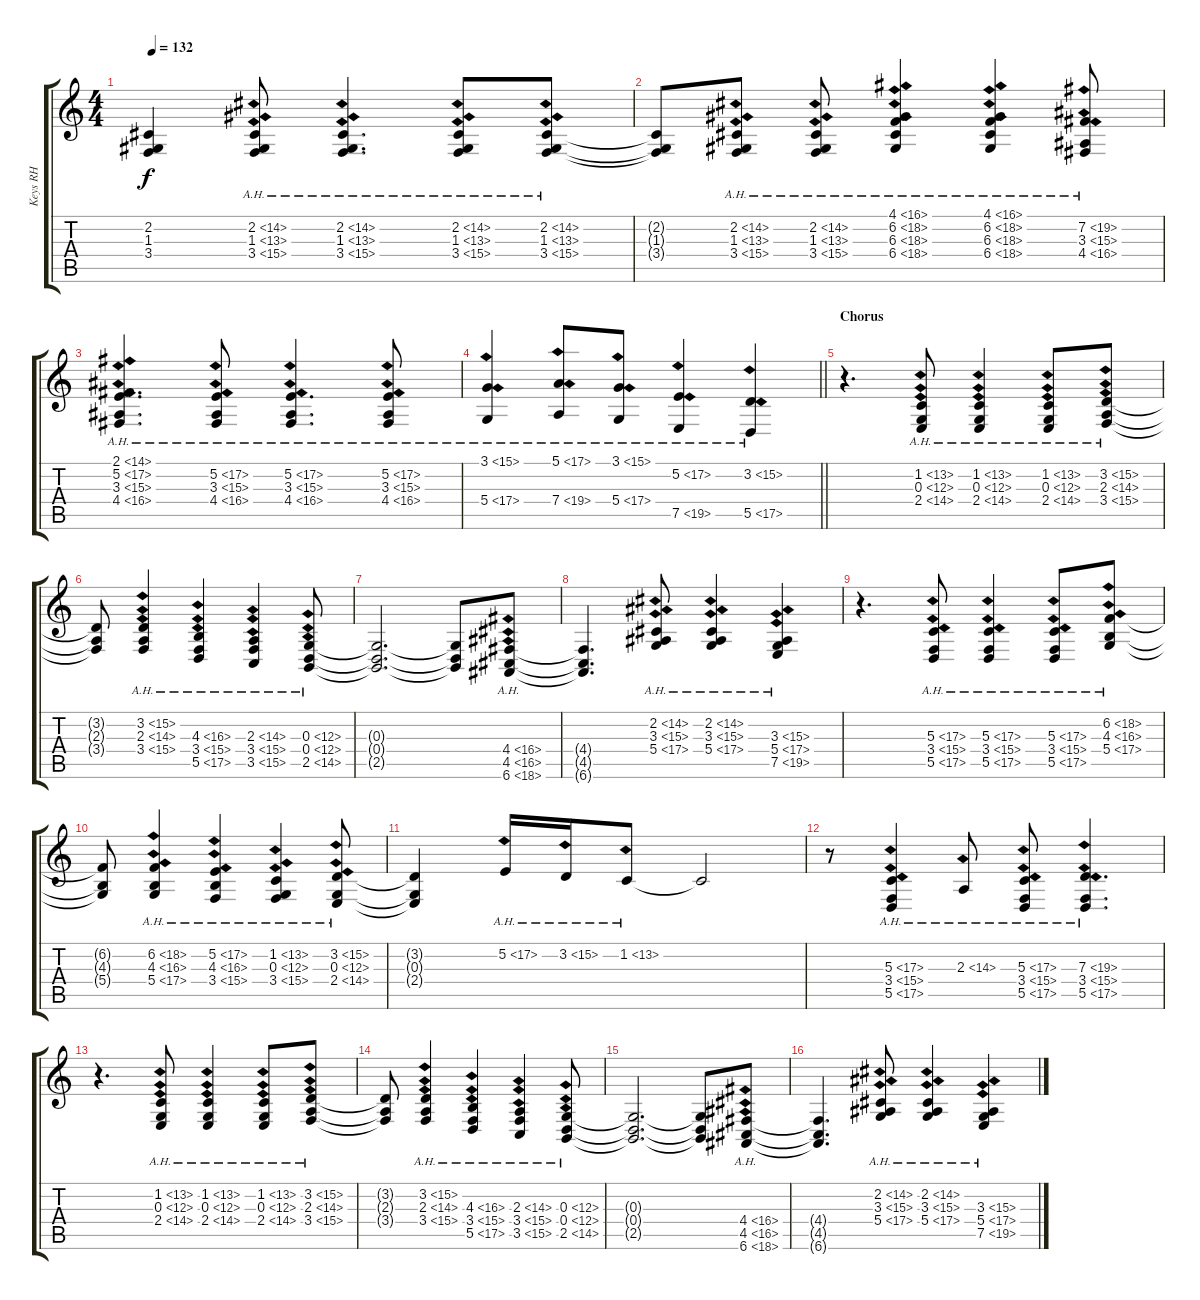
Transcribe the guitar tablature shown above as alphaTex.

\track ("Keys RH" "Keys RH") {instrument electricpiano1}
\staff {score tabs}
\tuning (E4 B3 G3 D3 A2 E2) {hide}
\ts (4 4)
\tempo 132
\clef g2
\ks c
(2.2{t} 1.3{t} 3.4{t}).4{dy f} (2.2{ah 12} 1.3{ah 12} 3.4{ah 12}).8 (2.2{ah 12} 1.3{ah 12} 3.4{ah 12}).4{d} (2.2{ah 12} 1.3{ah 12} 3.4{ah 12}).8 (2.2{ah 12} 1.3{ah 12} 3.4{ah 12}).8 |
(2.2{t} 1.3{t} 3.4{t}).8 (2.2{ah 12} 1.3{ah 12} 3.4{ah 12}).8 (2.2{ah 12} 1.3{ah 12} 3.4{ah 12}).8 (4.1{ah 12} 6.2{ah 12} 6.3{ah 12} 6.4{ah 12}).4 (4.1{ah 12} 6.2{ah 12} 6.3{ah 12} 6.4{ah 12}).4 (7.2{ah 12} 3.3{ah 12} 4.4{ah 12}).8 |
(2.1{ah 12} 5.2{ah 12} 3.3{ah 12} 4.4{ah 12}).4{d} (5.2{ah 12} 3.3{ah 12} 4.4{ah 12}).8 (5.2{ah 12} 3.3{ah 12} 4.4{ah 12}).4{d} (5.2{ah 12} 3.3{ah 12} 4.4{ah 12}).8 |
\barLineRight lightlight
(3.1{ah 12} 5.4{ah 12}).4 (5.1{ah 12} 7.4{ah 12}).8 (3.1{ah 12} 5.4{ah 12}).8 (5.2{ah 12} 7.5{ah 12}).4 (3.2{ah 12} 5.5{ah 12}).4 |
\section ("" "Chorus")
r.4{d} (1.2{ah 12} 0.3{ah 12} 2.4{ah 12}).8 (1.2{ah 12} 0.3{ah 12} 2.4{ah 12}).4 (1.2{ah 12} 0.3{ah 12} 2.4{ah 12}).8 (3.2{ah 12} 2.3{ah 12} 3.4{ah 12}).8 |
(3.2{t} 2.3{t} 3.4{t}).8 (3.2{ah 12} 2.3{ah 12} 3.4{ah 12}).4 (4.3{ah 12} 3.4{ah 12} 5.5{ah 12}).4 (2.3{ah 12} 3.4{ah 12} 3.5{ah 12}).4 (0.3{ah 12} 0.4{ah 12} 2.5{ah 12}).8 |
(0.3{t} 0.4{t} 2.5{t}).2{d} (0.3{t} 0.4{t} 2.5{t}).8 (4.4{ah 12} 4.5{ah 12} 6.6{ah 12}).8 |
(4.4{t} 4.5{t} 6.6{t}).4{d} (2.2{ah 12} 3.3{ah 12} 5.4{ah 12}).8 (2.2{ah 12} 3.3{ah 12} 5.4{ah 12}).4 (3.3{ah 12} 5.4{ah 12} 7.5{ah 12}).4 |
r.4{d} (5.3{ah 12} 3.4{ah 12} 5.5{ah 12}).8 (5.3{ah 12} 3.4{ah 12} 5.5{ah 12}).4 (5.3{ah 12} 3.4{ah 12} 5.5{ah 12}).8 (6.2{ah 12} 4.3{ah 12} 5.4{ah 12}).8 |
(6.2{t} 4.3{t} 5.4{t}).8 (6.2{ah 12} 4.3{ah 12} 5.4{ah 12}).4 (5.2{ah 12} 4.3{ah 12} 3.4{ah 12}).4 (1.2{ah 12} 0.3{ah 12} 3.4{ah 12}).4 (3.2{ah 12} 0.3{ah 12} 2.4{ah 12}).8 |
(3.2{t} 0.3{t} 2.4{t}).4 5.2{ah 12}.16 3.2{ah 12}.16 1.2{ah 12}.8 1.2{t}.2 |
r.8 (5.3{ah 12} 3.4{ah 12} 5.5{ah 12}).4 2.3{ah 12}.8 (5.3{ah 12} 3.4{ah 12} 5.5{ah 12}).8 (7.3{ah 12} 3.4{ah 12} 5.5{ah 12}).4{d} |
r.4{d} (1.2{ah 12} 0.3{ah 12} 2.4{ah 12}).8 (1.2{ah 12} 0.3{ah 12} 2.4{ah 12}).4 (1.2{ah 12} 0.3{ah 12} 2.4{ah 12}).8 (3.2{ah 12} 2.3{ah 12} 3.4{ah 12}).8 |
(3.2{t} 2.3{t} 3.4{t}).8 (3.2{ah 12} 2.3{ah 12} 3.4{ah 12}).4 (4.3{ah 12} 3.4{ah 12} 5.5{ah 12}).4 (2.3{ah 12} 3.4{ah 12} 3.5{ah 12}).4 (0.3{ah 12} 0.4{ah 12} 2.5{ah 12}).8 |
(0.3{t} 0.4{t} 2.5{t}).2{d} (0.3{t} 0.4{t} 2.5{t}).8 (4.4{ah 12} 4.5{ah 12} 6.6{ah 12}).8 |
(4.4{t} 4.5{t} 6.6{t}).4{d} (2.2{ah 12} 3.3{ah 12} 5.4{ah 12}).8 (2.2{ah 12} 3.3{ah 12} 5.4{ah 12}).4 (3.3{ah 12} 5.4{ah 12} 7.5{ah 12}).4
